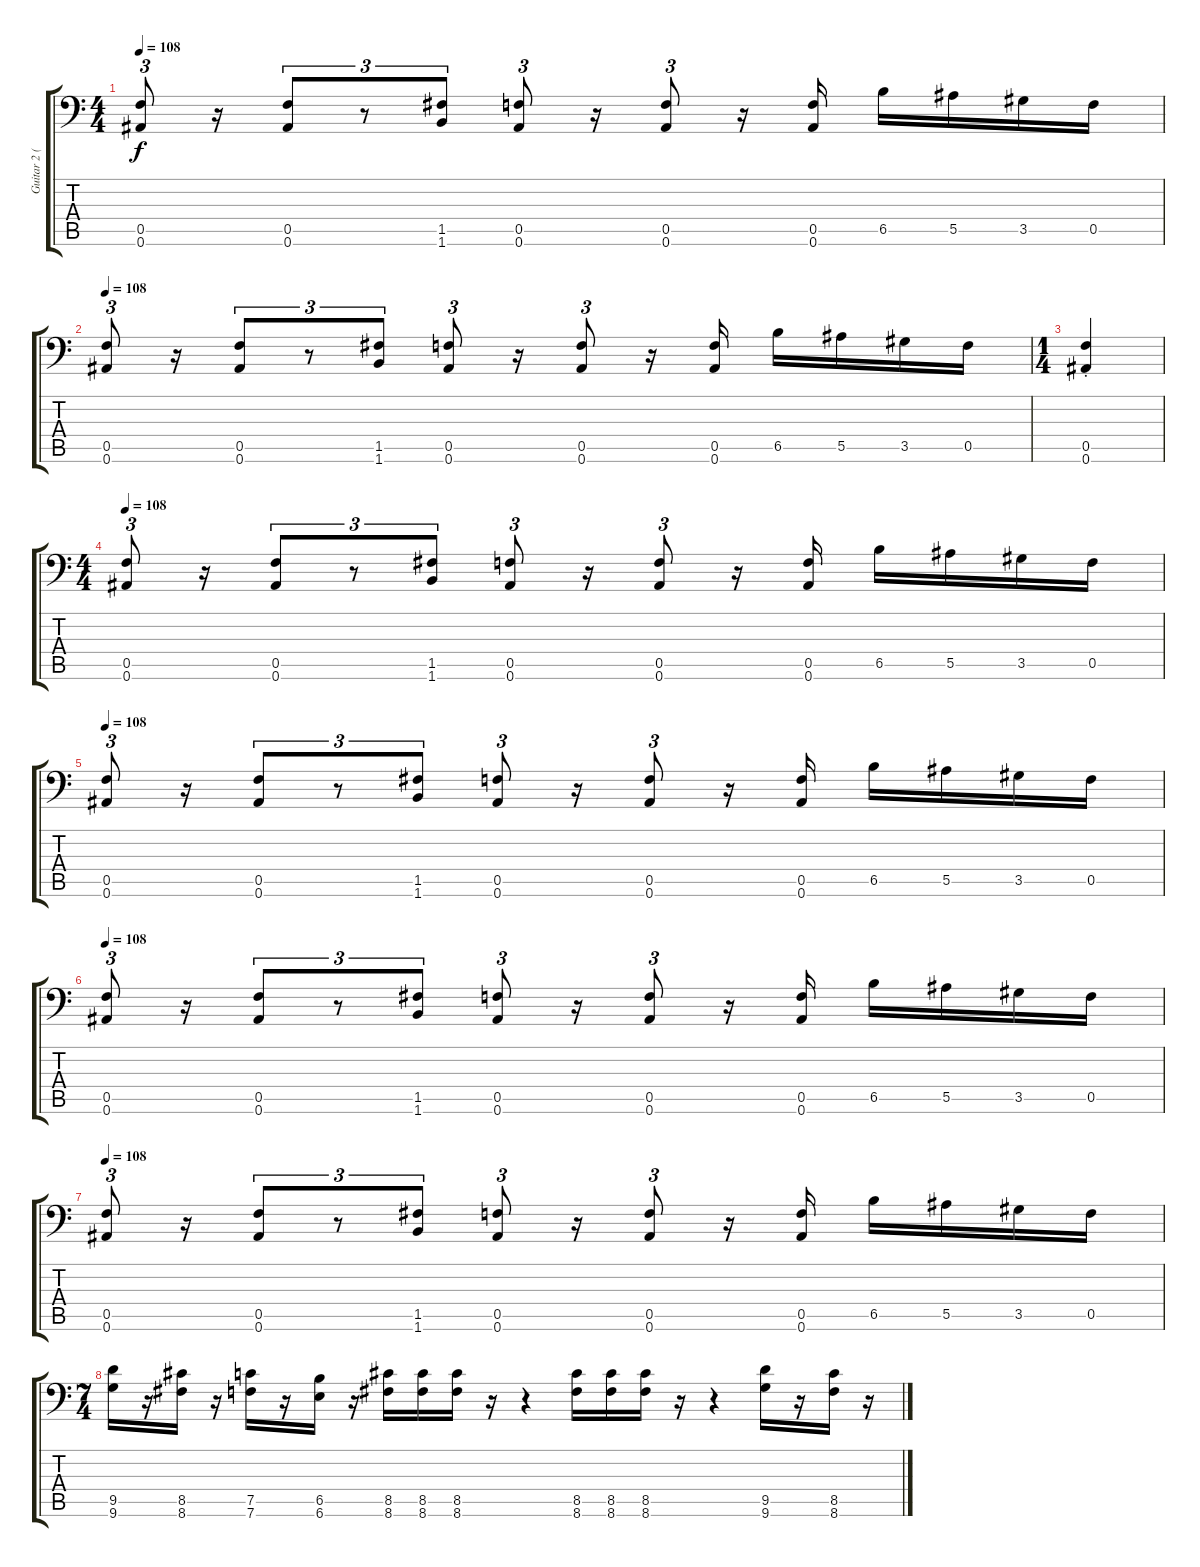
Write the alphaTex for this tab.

\track ("Guitar 2 (Left)" "Guitar 2 (") {instrument distortionguitar}
\staff {score tabs}
\tuning (C4 G3 Eb3 Bb2 F2 Bb1) {hide}
\ts (4 4)
\tempo 108
\clef f4
\ks c
(0.5 0.6).8{tu (3 2) dy f} r.16 (0.5 0.6).8{tu (3 2)} r.8{tu (3 2)} (1.5 1.6).8{tu (3 2)} (0.5 0.6).8{tu (3 2)} r.16 (0.5 0.6).8{tu (3 2)} r.16 (0.5 0.6).16 6.5.16 5.5.16 3.5.16 0.5.16 |
\tempo 108
(0.5 0.6).8{tu (3 2)} r.16 (0.5 0.6).8{tu (3 2)} r.8{tu (3 2)} (1.5 1.6).8{tu (3 2)} (0.5 0.6).8{tu (3 2)} r.16 (0.5 0.6).8{tu (3 2)} r.16 (0.5 0.6).16 6.5.16 5.5.16 3.5.16 0.5.16 |
\ts (1 4)
(0.5{st} 0.6{st}).4 |
\ts (4 4)
\tempo 108
(0.5 0.6).8{tu (3 2)} r.16 (0.5 0.6).8{tu (3 2)} r.8{tu (3 2)} (1.5 1.6).8{tu (3 2)} (0.5 0.6).8{tu (3 2)} r.16 (0.5 0.6).8{tu (3 2)} r.16 (0.5 0.6).16 6.5.16 5.5.16 3.5.16 0.5.16 |
\tempo 108
(0.5 0.6).8{tu (3 2)} r.16 (0.5 0.6).8{tu (3 2)} r.8{tu (3 2)} (1.5 1.6).8{tu (3 2)} (0.5 0.6).8{tu (3 2)} r.16 (0.5 0.6).8{tu (3 2)} r.16 (0.5 0.6).16 6.5.16 5.5.16 3.5.16 0.5.16 |
\tempo 108
(0.5 0.6).8{tu (3 2)} r.16 (0.5 0.6).8{tu (3 2)} r.8{tu (3 2)} (1.5 1.6).8{tu (3 2)} (0.5 0.6).8{tu (3 2)} r.16 (0.5 0.6).8{tu (3 2)} r.16 (0.5 0.6).16 6.5.16 5.5.16 3.5.16 0.5.16 |
\tempo 108
(0.5 0.6).8{tu (3 2)} r.16 (0.5 0.6).8{tu (3 2)} r.8{tu (3 2)} (1.5 1.6).8{tu (3 2)} (0.5 0.6).8{tu (3 2)} r.16 (0.5 0.6).8{tu (3 2)} r.16 (0.5 0.6).16 6.5.16 5.5.16 3.5.16 0.5.16 |
\ts (7 4)
(9.5 9.6).16 r.16 (8.5 8.6).16 r.16 (7.5 7.6).16 r.16 (6.5 6.6).16 r.16 (8.5 8.6).16 (8.5 8.6).16 (8.5 8.6).16 r.16 r.4 (8.5 8.6).16 (8.5 8.6).16 (8.5 8.6).16 r.16 r.4 (9.5 9.6).16 r.16 (8.5 8.6).16 r.16
